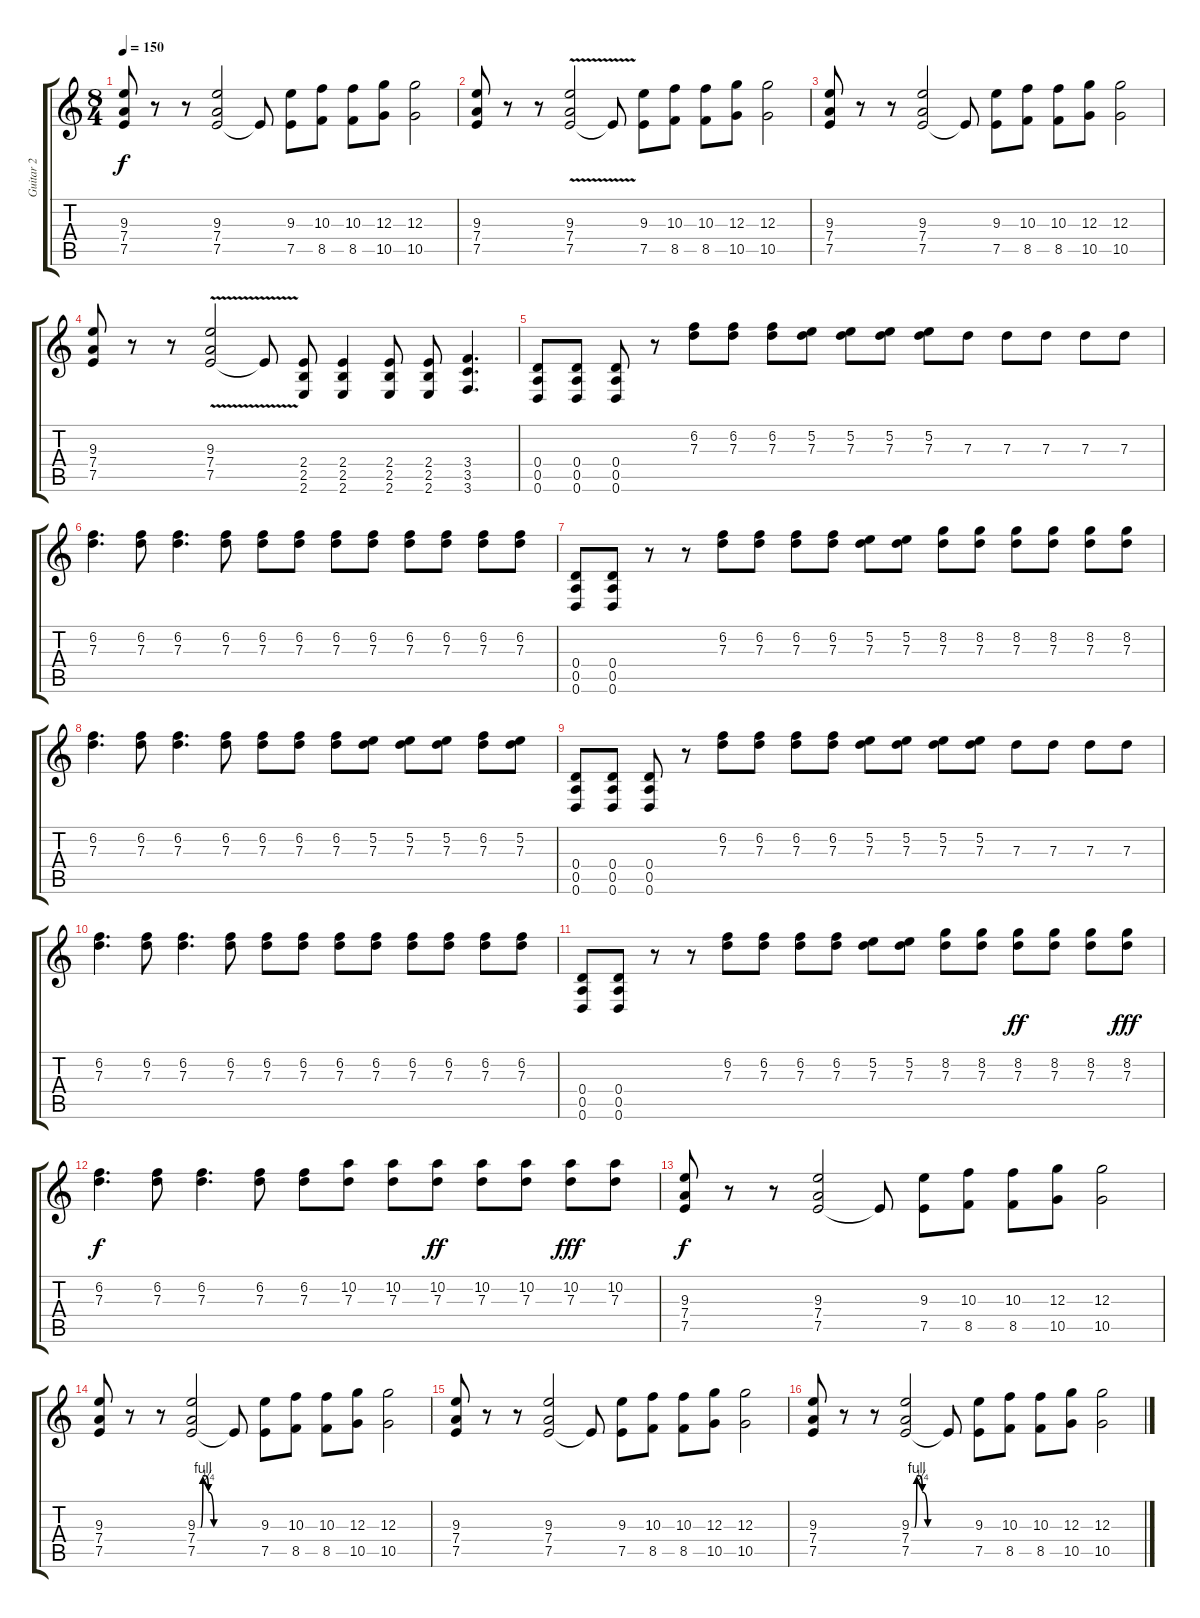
\track ("Guitar 2" "Guitar 2") {instrument distortionguitar}
\staff {score tabs}
\tuning (E4 B3 G3 D3 A2 D2) {hide}
\ts (8 4)
\tempo 150
\clef g2
\ks c
(9.3 7.4 7.5).8{dy f instrument distortionguitar} r.8 r.8 (9.3 7.4 7.5).2 7.5{t}.8 (9.3 7.5).8 (10.3 8.5).8 (10.3 8.5).8 (12.3 10.5).8 (12.3 10.5).2 |
(9.3 7.4 7.5).8 r.8 r.8 (9.3{v} 7.4{v} 7.5{v}).2 7.5{t}.8 (9.3 7.5).8 (10.3 8.5).8 (10.3 8.5).8 (12.3 10.5).8 (12.3 10.5).2 |
(9.3 7.4 7.5).8 r.8 r.8 (9.3 7.4 7.5).2 7.5{t}.8 (9.3 7.5).8 (10.3 8.5).8 (10.3 8.5).8 (12.3 10.5).8 (12.3 10.5).2 |
(9.3 7.4 7.5).8 r.8 r.8 (9.3{v} 7.4{v} 7.5{v}).2 7.5{t}.8 (2.4 2.5 2.6).8 (2.4 2.5 2.6).4 (2.4 2.5 2.6).8 (2.4 2.5 2.6).8 (3.4 3.5 3.6).4{d} |
(0.4 0.5 0.6).8 (0.4 0.5 0.6).8 (0.4 0.5 0.6).8 r.8 (6.2 7.3).8{instrument electricguitarjazz} (6.2 7.3).8 (6.2 7.3).8 (5.2 7.3).8 (5.2 7.3).8 (5.2 7.3).8 (5.2 7.3).8 7.3.8 7.3.8 7.3.8 7.3.8 7.3.8 |
(6.2 7.3).4{d volume 11} (6.2 7.3).8 (6.2 7.3).4{d} (6.2 7.3).8 (6.2 7.3).8 (6.2 7.3).8 (6.2 7.3).8 (6.2 7.3).8 (6.2 7.3).8 (6.2 7.3).8 (6.2 7.3).8 (6.2 7.3).8 |
(0.4 0.5 0.6).8{volume 10 instrument distortionguitar} (0.4 0.5 0.6).8 r.8 r.8 (6.2 7.3).8{volume 8 instrument electricguitarjazz} (6.2 7.3).8 (6.2 7.3).8 (6.2 7.3).8 (5.2 7.3).8 (5.2 7.3).8 (8.2 7.3).8 (8.2 7.3).8 (8.2 7.3).8 (8.2 7.3).8 (8.2 7.3).8 (8.2 7.3).8 |
(6.2 7.3).4{d volume 11} (6.2 7.3).8 (6.2 7.3).4{d} (6.2 7.3).8 (6.2 7.3).8 (6.2 7.3).8 (6.2 7.3).8 (5.2 7.3).8 (5.2 7.3).8 (5.2 7.3).8 (6.2 7.3).8 (5.2 7.3).8 |
(0.4 0.5 0.6).8{instrument distortionguitar} (0.4 0.5 0.6).8 (0.4 0.5 0.6).8 r.8 (6.2 7.3).8{instrument electricguitarjazz} (6.2 7.3).8 (6.2 7.3).8 (6.2 7.3).8 (5.2 7.3).8 (5.2 7.3).8 (5.2 7.3).8 (5.2 7.3).8 7.3.8 7.3.8 7.3.8 7.3.8 |
(6.2 7.3).4{d volume 11} (6.2 7.3).8 (6.2 7.3).4{d} (6.2 7.3).8 (6.2 7.3).8 (6.2 7.3).8 (6.2 7.3).8 (6.2 7.3).8 (6.2 7.3).8 (6.2 7.3).8 (6.2 7.3).8 (6.2 7.3).8 |
(0.4 0.5 0.6).8{volume 10 instrument distortionguitar} (0.4 0.5 0.6).8 r.8 r.8 (6.2 7.3).8{instrument electricguitarjazz} (6.2 7.3).8 (6.2 7.3).8 (6.2 7.3).8 (5.2 7.3).8 (5.2 7.3).8 (8.2 7.3).8 (8.2 7.3).8 (8.2 7.3).8{dy ff} (8.2 7.3).8 (8.2 7.3).8 (8.2 7.3).8{dy fff} |
(6.2 7.3).4{d dy f volume 11} (6.2 7.3).8 (6.2 7.3).4{d} (6.2 7.3).8 (6.2 7.3).8 (10.2 7.3).8 (10.2 7.3).8 (10.2 7.3).8{dy ff} (10.2 7.3).8 (10.2 7.3).8 (10.2 7.3).8{dy fff} (10.2 7.3).8 |
(9.3 7.4 7.5).8{dy f instrument distortionguitar} r.8 r.8 (9.3 7.4 7.5).2 7.5{t}.8 (9.3 7.5).8 (10.3 8.5).8 (10.3 8.5).8 (12.3 10.5).8 (12.3 10.5).2 |
(9.3 7.4 7.5).8 r.8 r.8 (9.3{be (custom 0 0 6 0 10 4 15 4 20 1 30 0 45 0 60 0)} 7.4 7.5).2 7.5{t}.8 (9.3 7.5).8 (10.3 8.5).8 (10.3 8.5).8 (12.3 10.5).8 (12.3 10.5).2 |
(9.3 7.4 7.5).8 r.8 r.8 (9.3 7.4 7.5).2 7.5{t}.8 (9.3 7.5).8 (10.3 8.5).8 (10.3 8.5).8 (12.3 10.5).8 (12.3 10.5).2 |
(9.3 7.4 7.5).8 r.8 r.8 (9.3{be (custom 0 0 6 0 10 4 15 4 20 1 30 0 45 0 60 0)} 7.4 7.5).2 7.5{t}.8 (9.3 7.5).8 (10.3 8.5).8 (10.3 8.5).8 (12.3 10.5).8 (12.3 10.5).2
